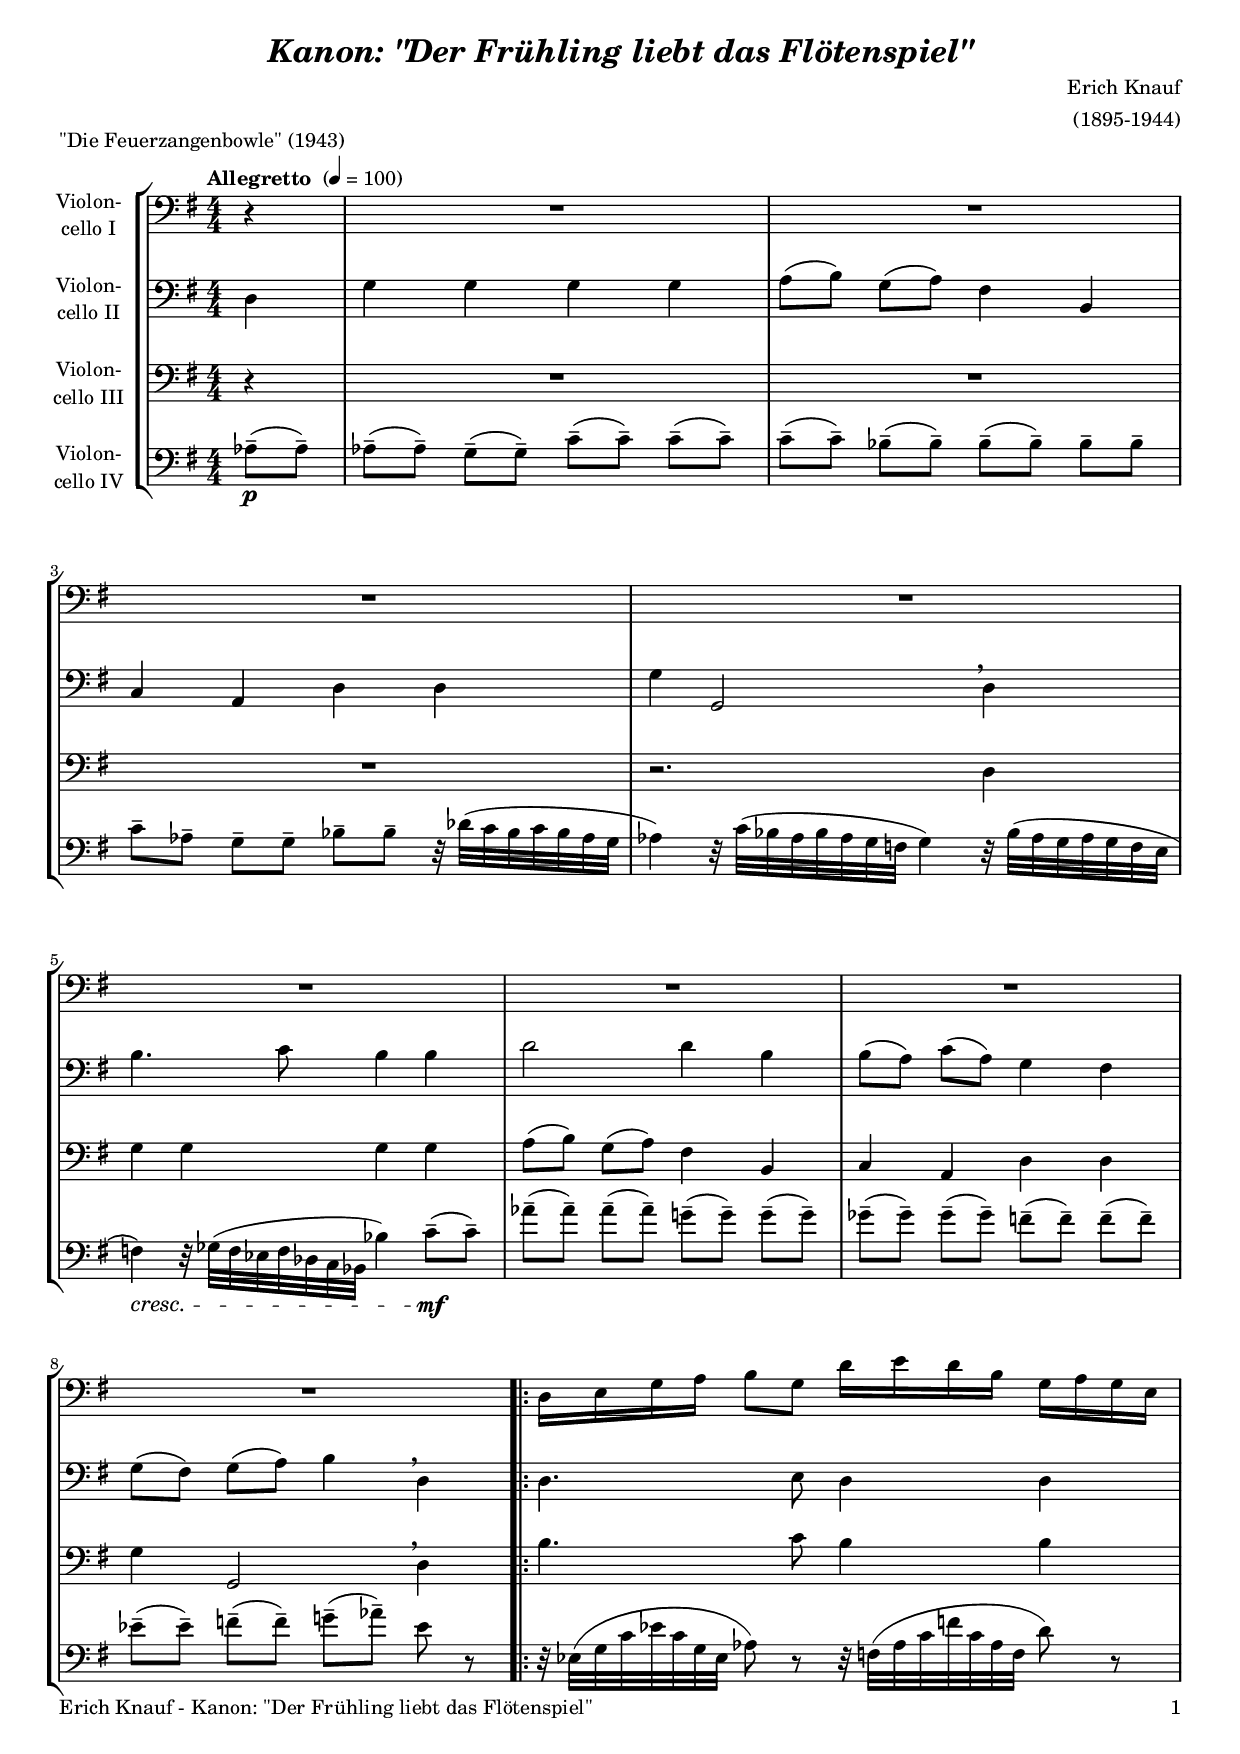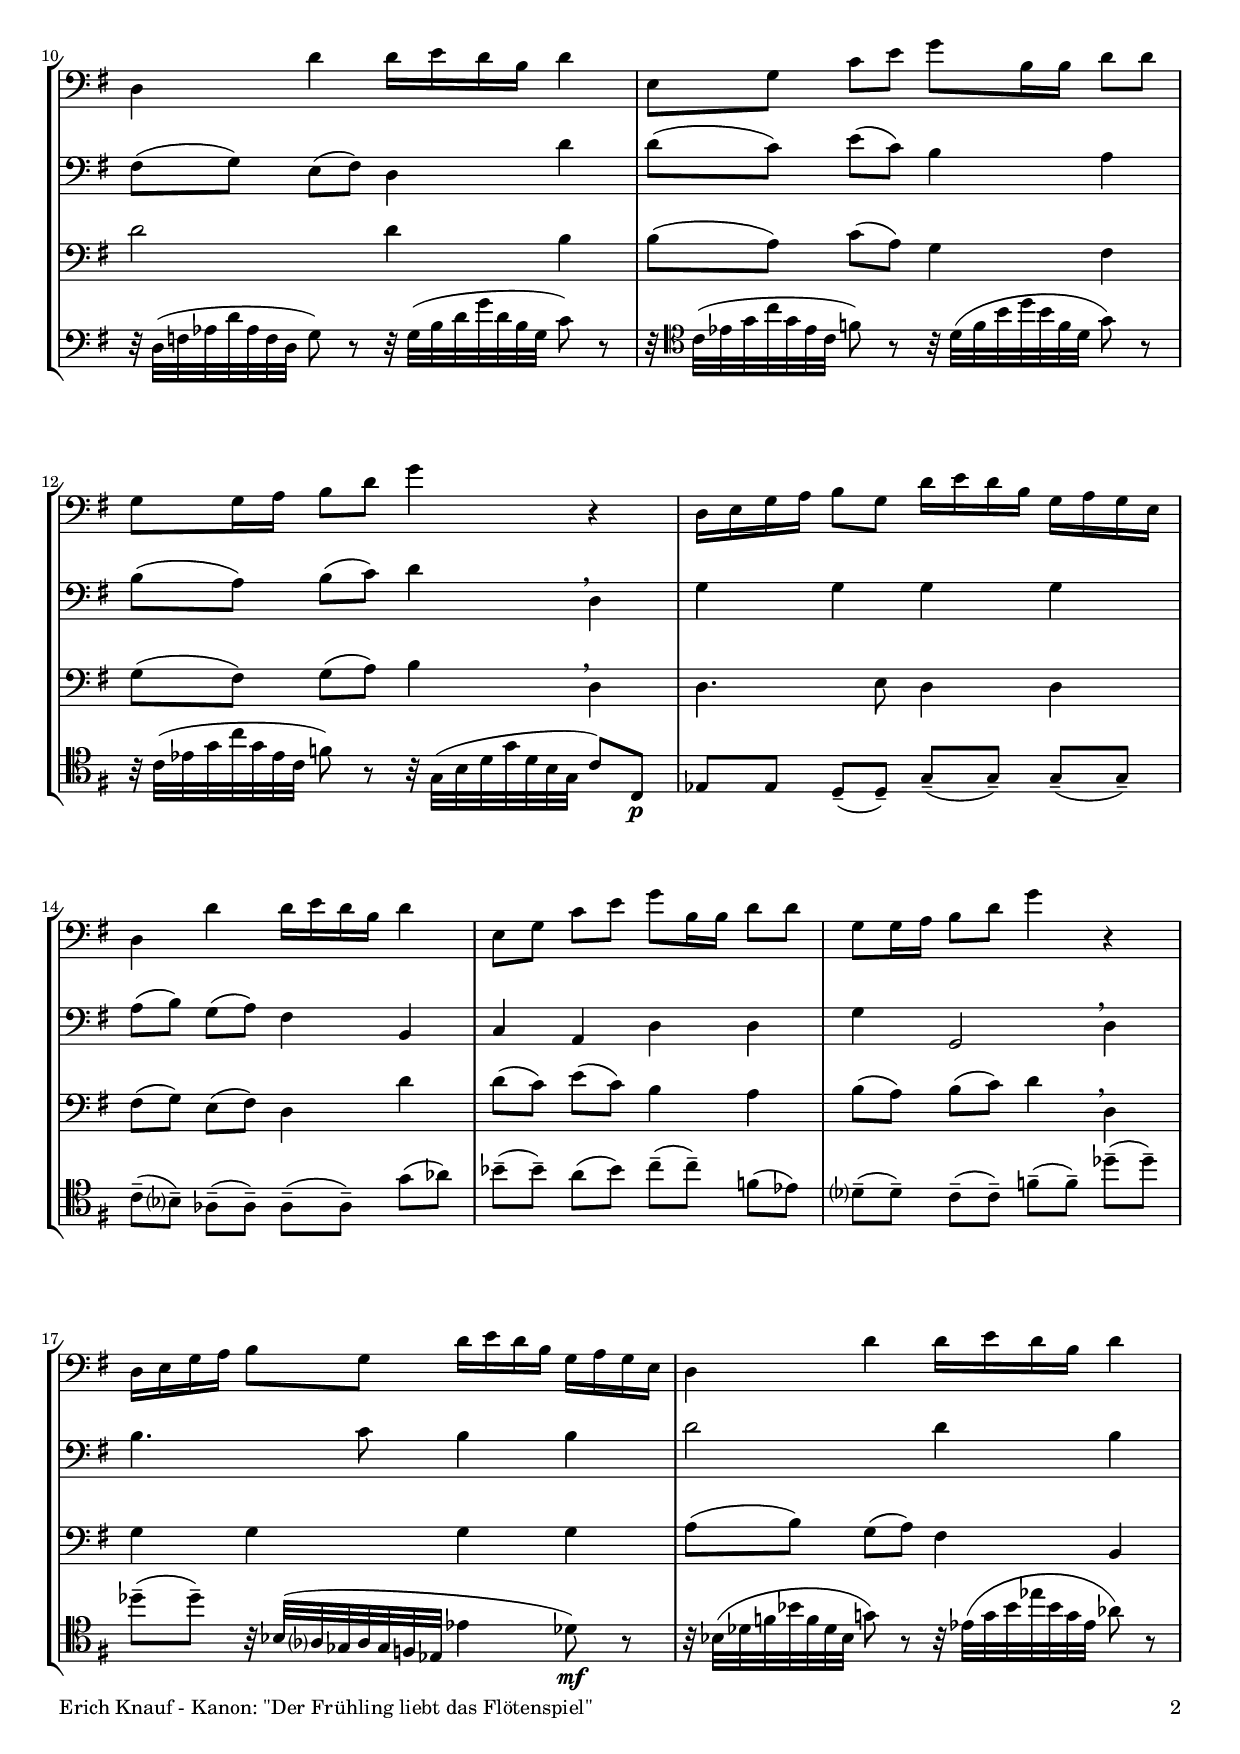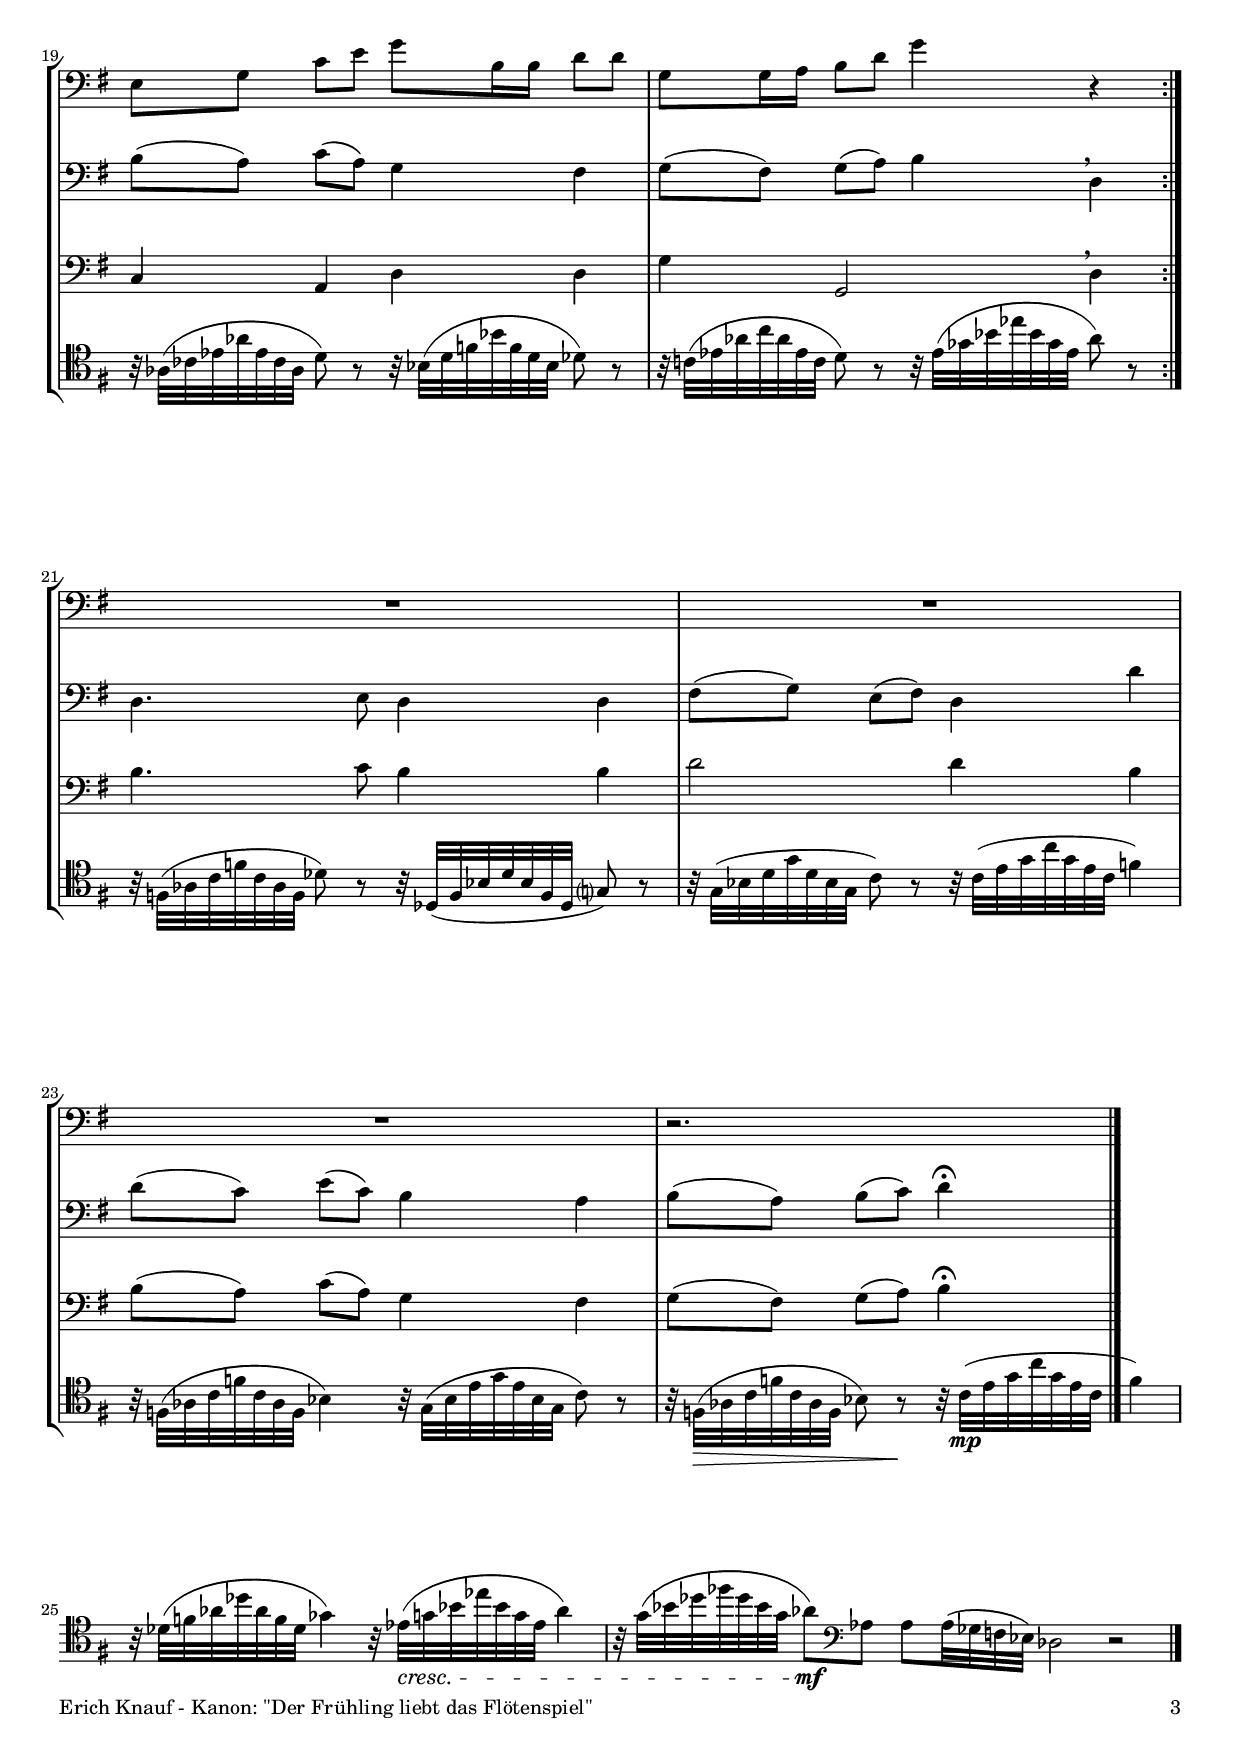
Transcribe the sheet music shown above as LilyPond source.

\version "2.20.2"
\include "deutsch.ly"

#(set-global-staff-size 17.5)

\header {
  title     = \markup \italic "Kanon: \"Der Frühling liebt das Flötenspiel\""
  composer  = "Erich Knauf"
  arranger  = "(1895-1944)"
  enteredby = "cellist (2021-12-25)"
  piece     = "\"Die Feuerzangenbowle\" (1943)"
}

voiceconsts = {
 \key a \major
 \time 4/4
 \clef "bass"
 \numericTimeSignature
 \compressEmptyMeasures
  % Set default beaming for all staves
  \set Timing.beamExceptions = #'()
  \set Timing.baseMoment     = #(ly:make-moment 1 4)
  \set Timing.beatStructure  = #'(1 1 1 1) 
 \tempo "Allegretto " 4=100
}

minstr = "harpsichord"
mihi = "clarinet"
%minstr = "accordion"
milo = "bassoon"

mivl = "violin"
miba = "cello"

va = \relative c {
  \voiceconsts
  
  \partial 4 r4
  R1*8
  
  \repeat volta 2 {
    \repeat unfold 3 {
      e16 fis a h cis8 a e'16 fis e cis a h a fis
      e4 e' e16 fis e cis e4
      fis,8 a d fis a cis,16 cis e8 e
      a, a16 h cis8 e a4 r4
    }
  }
  R1*3
  r2. \bar "|."
}

vb = \relative c {
  \voiceconsts

  \partial 4 e4
  a a a a
  h8( cis) a( h) gis4 cis,
  d h e e
  a a,2 \breathe e'4

  cis'4. d8 cis4 cis
  e2 e4 cis
  cis8( h) d( h) a4 gis
  a8( gis) a( h) cis4 \breathe e,

  \repeat volta 2 {
    e4. fis8 e4 e
    gis8( a) fis( gis) e4 e'
    e8( d) fis( d) cis4 h
    cis8( h) cis( d) e4 \breathe e,
    
    a a a a
    h8( cis) a( h) gis4 cis,
    d h e e
    a a,2 \breathe e'4

    cis'4. d8 cis4 cis
    e2 e4 cis
    cis8( h) d( h) a4 gis
    a8( gis) a( h) cis4 \breathe e,
  }
  e4. fis8 e4 e
  gis8( a) fis( gis) e4 e'
  e8( d) fis( d) cis4 h
  cis8( h) cis( d) e4\fermata \bar "|."
}

vc = \relative c {
  \voiceconsts
  
  \partial 4 r4
  R1*3
  
  r2. e4
  a a a a
  h8( cis) a( h) gis4 cis,
  d h e e
  a a,2 \breathe e'4

  \repeat volta 2 {
    cis'4. d8 cis4 cis
    e2 e4 cis
    cis8( h) d( h) a4 gis
    a8( gis) a( h) cis4 \breathe e,

    e4. fis8 e4 e
    gis8( a) fis( gis) e4 e'
    e8( d) fis( d) cis4 h
    cis8( h) cis( d) e4 \breathe e,
    
    a a a a
    h8( cis) a( h) gis4 cis,
    d h e e
    a a,2 \breathe e'4
  }
  cis'4. d8 cis4 cis
  e2 e4 cis
  cis8( h) d( h) a4 gis
  a8( gis) a( h) cis4\fermata \bar "|."
}

\include "v4.ily"

music = \new StaffGroup <<
      \new Staff {
        \set Staff.midiInstrument = \miba
        \set Staff.instrumentName = \markup \center-column { "Violon-" "cello I" }
        \transpose a g { \va }
      }
      
      \new Staff {
        \set Staff.midiInstrument = \miba
        \set Staff.instrumentName = \markup \center-column { "Violon-" "cello II" }
        \transpose a g { \vb }
      }
      
      \new Staff {
        \set Staff.midiInstrument = \miba
        \set Staff.instrumentName = \markup \center-column { "Violon-" "cello III" }
        \transpose a g { \vc }
      }
      
      \new Staff {
        \set Staff.midiInstrument = \miba
        \set Staff.instrumentName = \markup \center-column { "Violon-" "cello IV" }
        \transpose a g { \vd }
      }
>>

\book {
   \paper {
    print-page-number = ##t
    print-first-page-number = ##t
    ragged-last-bottom = ##f
    oddHeaderMarkup = \markup \null
    evenHeaderMarkup = \markup \null
    oddFooterMarkup = \markup {
      \fill-line {
%        \on-the-fly #print-page-number-check-first
        "Erich Knauf - Kanon: \"Der Frühling liebt das Flötenspiel\"" \fromproperty #'page:page-number-string
      }
    }
    evenFooterMarkup = \oddFooterMarkup
  } \score {
    \music
    \layout {}
  }

  \score {
    \unfoldRepeats \music

    \midi {
      \context {
        \Score
      }
    }
  }
}